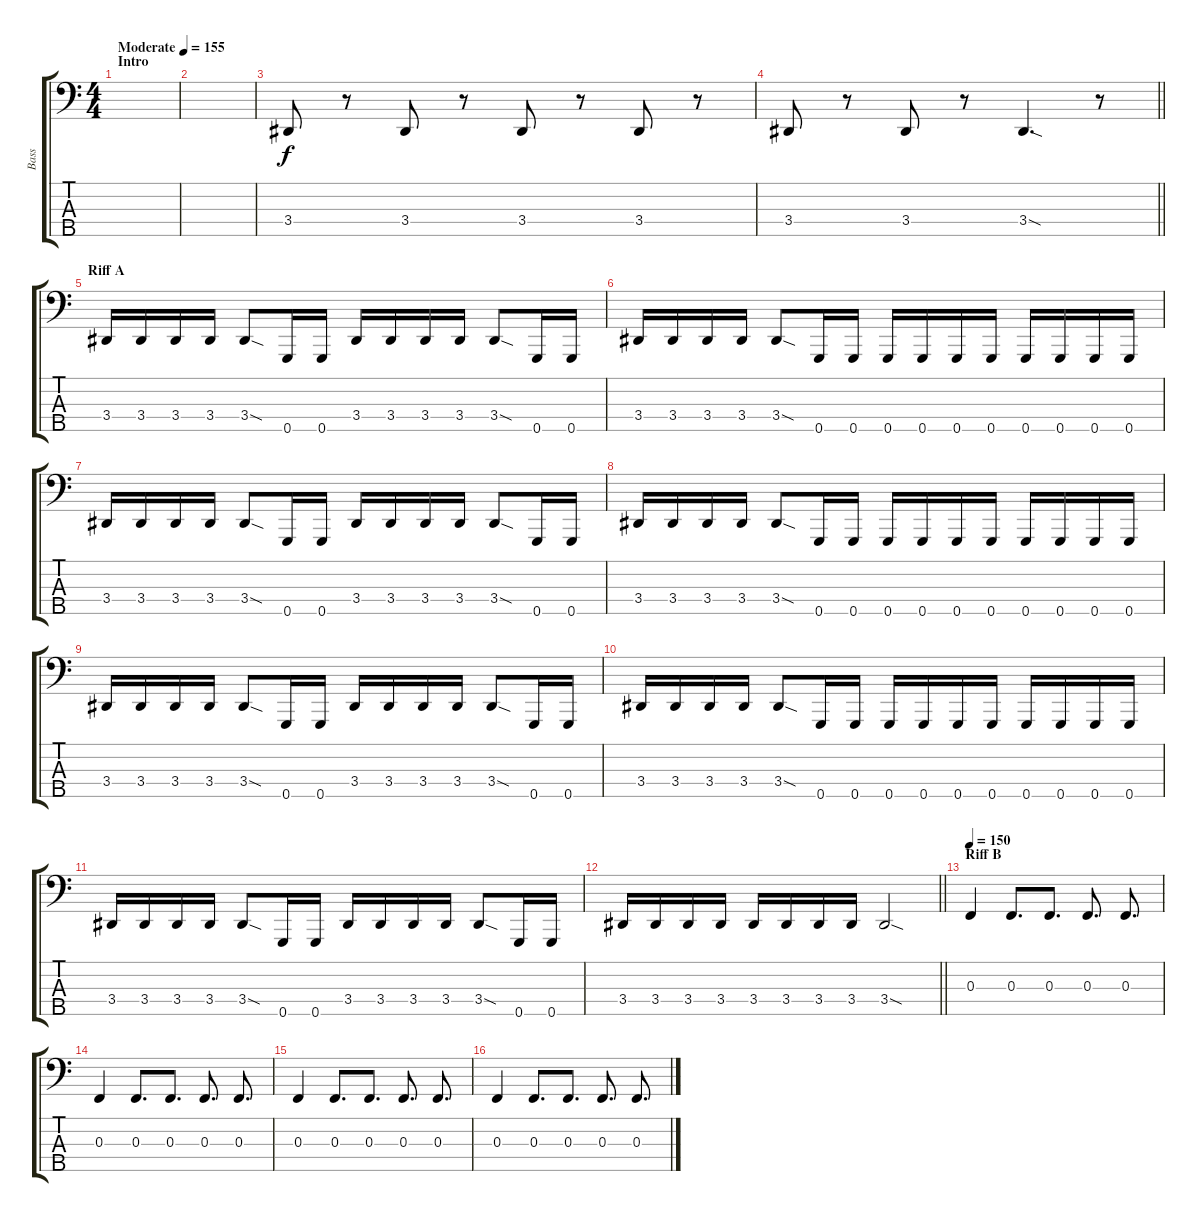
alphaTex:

\track ("Bass" "Bass") {instrument electricbassfinger}
\staff {score tabs}
\tuning (Eb2 Bb1 F1 C1 G0) {hide}
\ts (4 4)
\section ("" "Intro")
\tempo (155 "Moderate")
\clef f4
\ks c
|
|
3.4.8 r.8 3.4.8 r.8 3.4.8 r.8 3.4.8 r.8 |
\barLineRight lightlight
3.4.8 r.8 3.4.8 r.8 3.4{sod}.4{d} r.8 |
\section ("" "Riff A")
3.4.16 3.4.16 3.4.16 3.4.16 3.4{sod}.8 0.5.16 0.5.16 3.4.16 3.4.16 3.4.16 3.4.16 3.4{sod}.8 0.5.16 0.5.16 |
3.4.16 3.4.16 3.4.16 3.4.16 3.4{sod}.8 0.5.16 0.5.16 0.5.16 0.5.16 0.5.16 0.5.16 0.5.16 0.5.16 0.5.16 0.5.16 |
3.4.16 3.4.16 3.4.16 3.4.16 3.4{sod}.8 0.5.16 0.5.16 3.4.16 3.4.16 3.4.16 3.4.16 3.4{sod}.8 0.5.16 0.5.16 |
3.4.16 3.4.16 3.4.16 3.4.16 3.4{sod}.8 0.5.16 0.5.16 0.5.16 0.5.16 0.5.16 0.5.16 0.5.16 0.5.16 0.5.16 0.5.16 |
3.4.16 3.4.16 3.4.16 3.4.16 3.4{sod}.8 0.5.16 0.5.16 3.4.16 3.4.16 3.4.16 3.4.16 3.4{sod}.8 0.5.16 0.5.16 |
3.4.16 3.4.16 3.4.16 3.4.16 3.4{sod}.8 0.5.16 0.5.16 0.5.16 0.5.16 0.5.16 0.5.16 0.5.16 0.5.16 0.5.16 0.5.16 |
3.4.16 3.4.16 3.4.16 3.4.16 3.4{sod}.8 0.5.16 0.5.16 3.4.16 3.4.16 3.4.16 3.4.16 3.4{sod}.8 0.5.16 0.5.16 |
\barLineRight lightlight
3.4.16 3.4.16 3.4.16 3.4.16 3.4.16 3.4.16 3.4.16 3.4.16 3.4{sod}.2 |
\section ("" "Riff B")
\tempo 150
0.3.4 0.3.8{d} 0.3.8{d} 0.3.8{d} 0.3.8{d} |
0.3.4 0.3.8{d} 0.3.8{d} 0.3.8{d} 0.3.8{d} |
0.3.4 0.3.8{d} 0.3.8{d} 0.3.8{d} 0.3.8{d} |
0.3.4 0.3.8{d} 0.3.8{d} 0.3.8{d} 0.3.8{d}
